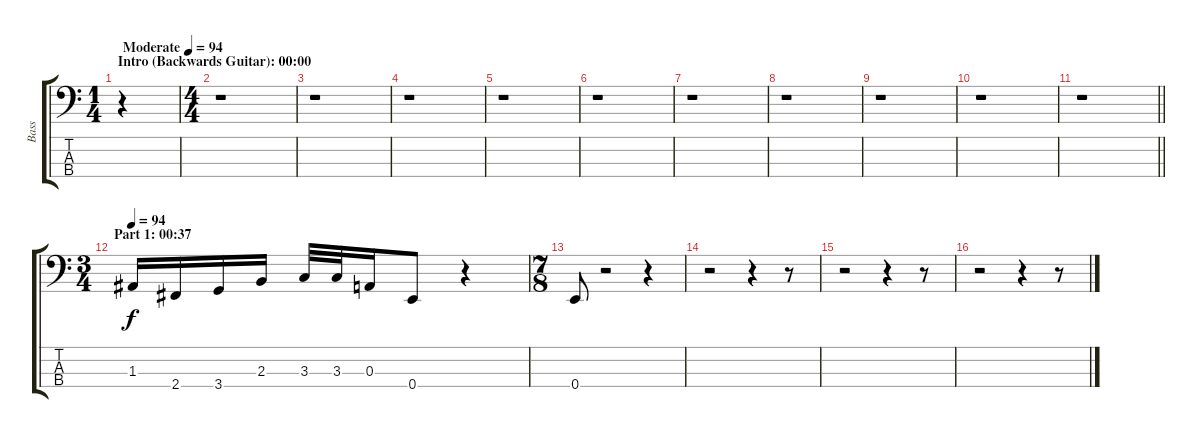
\track ("Bass" "Bass") {instrument electricbasspick}
\staff {score tabs}
\tuning (G2 D2 A1 E1) {hide}
\ts (1 4)
\section ("" "Intro (Backwards Guitar): 00:00")
\tempo (94 "Moderate")
\tempo 74
\tempo (94 "Moderate")
\clef f4
\ks c
r.4{dy f instrument electricbasspick} |
\ts (4 4)
r.1 |
r.1 |
r.1 |
r.1 |
r.1 |
r.1 |
r.1 |
r.1 |
r.1 |
\barLineRight lightlight
r.1 |
\ts (3 4)
\section ("" "Part 1: 00:37")
\tempo 94
1.3.16 2.4.16 3.4.16 2.3.16 3.3.32 3.3.32 0.3.16 0.4.8 r.4 |
\ts (7 8)
0.4.8 r.2 r.4 |
r.2 r.4 r.8 |
r.2 r.4 r.8 |
r.2 r.4 r.8
